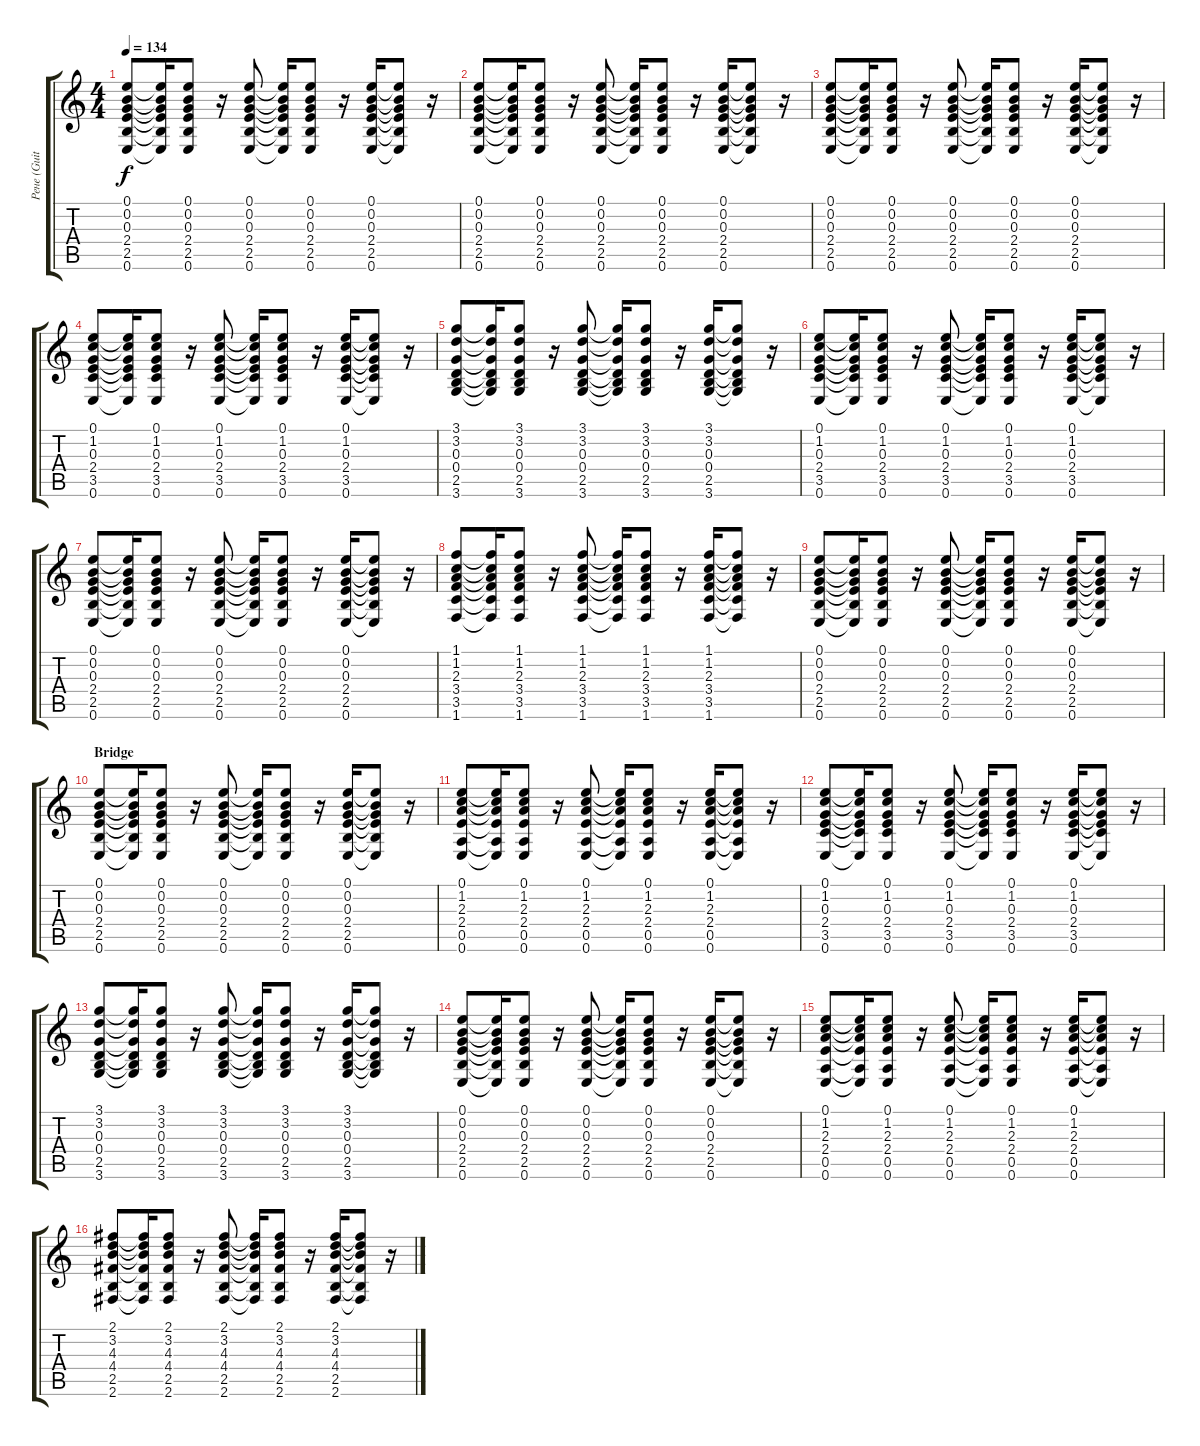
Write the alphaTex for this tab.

\track ("Рене (Guitar 2)" "Рене (Guit") {instrument acousticguitarsteel}
\staff {score tabs}
\tuning (E4 B3 G3 D3 A2 E2) {hide}
\ts (4 4)
\tempo 134
\clef g2
\ks c
(0.1 0.2 0.3 2.4 2.5 0.6).8{dy f} (0.1{t} 0.2{t} 0.3{t} 2.4{t} 2.5{t} 0.6{t}).16 (0.1 0.2 0.3 2.4 2.5 0.6).8 r.16 (0.1 0.2 0.3 2.4 2.5 0.6).8 (0.1{t} 0.2{t} 0.3{t} 2.4{t} 2.5{t} 0.6{t}).16 (0.1 0.2 0.3 2.4 2.5 0.6).8 r.16 (0.1 0.2 0.3 2.4 2.5 0.6).16 (0.1{t} 0.2{t} 0.3{t} 2.4{t} 2.5{t} 0.6{t}).8 r.16 |
(0.1 0.2 0.3 2.4 2.5 0.6).8 (0.1{t} 0.2{t} 0.3{t} 2.4{t} 2.5{t} 0.6{t}).16 (0.1 0.2 0.3 2.4 2.5 0.6).8 r.16 (0.1 0.2 0.3 2.4 2.5 0.6).8 (0.1{t} 0.2{t} 0.3{t} 2.4{t} 2.5{t} 0.6{t}).16 (0.1 0.2 0.3 2.4 2.5 0.6).8 r.16 (0.1 0.2 0.3 2.4 2.5 0.6).16 (0.1{t} 0.2{t} 0.3{t} 2.4{t} 2.5{t} 0.6{t}).8 r.16 |
(0.1 0.2 0.3 2.4 2.5 0.6).8 (0.1{t} 0.2{t} 0.3{t} 2.4{t} 2.5{t} 0.6{t}).16 (0.1 0.2 0.3 2.4 2.5 0.6).8 r.16 (0.1 0.2 0.3 2.4 2.5 0.6).8 (0.1{t} 0.2{t} 0.3{t} 2.4{t} 2.5{t} 0.6{t}).16 (0.1 0.2 0.3 2.4 2.5 0.6).8 r.16 (0.1 0.2 0.3 2.4 2.5 0.6).16 (0.1{t} 0.2{t} 0.3{t} 2.4{t} 2.5{t} 0.6{t}).8 r.16 |
(0.1 1.2 0.3 2.4 3.5 0.6).8 (0.1{t} 1.2{t} 0.3{t} 2.4{t} 3.5{t} 0.6{t}).16 (0.1 1.2 0.3 2.4 3.5 0.6).8 r.16 (0.1 1.2 0.3 2.4 3.5 0.6).8 (0.1{t} 1.2{t} 0.3{t} 2.4{t} 3.5{t} 0.6{t}).16 (0.1 1.2 0.3 2.4 3.5 0.6).8 r.16 (0.1 1.2 0.3 2.4 3.5 0.6).16 (0.1{t} 1.2{t} 0.3{t} 2.4{t} 3.5{t} 0.6{t}).8 r.16 |
(3.1 3.2 0.3 0.4 2.5 3.6).8 (3.1{t} 3.2{t} 0.3{t} 0.4{t} 2.5{t} 3.6{t}).16 (3.1 3.2 0.3 0.4 2.5 3.6).8 r.16 (3.1 3.2 0.3 0.4 2.5 3.6).8 (3.1{t} 3.2{t} 0.3{t} 0.4{t} 2.5{t} 3.6{t}).16 (3.1 3.2 0.3 0.4 2.5 3.6).8 r.16 (3.1 3.2 0.3 0.4 2.5 3.6).16 (3.1{t} 3.2{t} 0.3{t} 0.4{t} 2.5{t} 3.6{t}).8 r.16 |
(0.1 1.2 0.3 2.4 3.5 0.6).8 (0.1{t} 1.2{t} 0.3{t} 2.4{t} 3.5{t} 0.6{t}).16 (0.1 1.2 0.3 2.4 3.5 0.6).8 r.16 (0.1 1.2 0.3 2.4 3.5 0.6).8 (0.1{t} 1.2{t} 0.3{t} 2.4{t} 3.5{t} 0.6{t}).16 (0.1 1.2 0.3 2.4 3.5 0.6).8 r.16 (0.1 1.2 0.3 2.4 3.5 0.6).16 (0.1{t} 1.2{t} 0.3{t} 2.4{t} 3.5{t} 0.6{t}).8 r.16 |
(0.1 0.2 0.3 2.4 2.5 0.6).8 (0.1{t} 0.2{t} 0.3{t} 2.4{t} 2.5{t} 0.6{t}).16 (0.1 0.2 0.3 2.4 2.5 0.6).8 r.16 (0.1 0.2 0.3 2.4 2.5 0.6).8 (0.1{t} 0.2{t} 0.3{t} 2.4{t} 2.5{t} 0.6{t}).16 (0.1 0.2 0.3 2.4 2.5 0.6).8 r.16 (0.1 0.2 0.3 2.4 2.5 0.6).16 (0.1{t} 0.2{t} 0.3{t} 2.4{t} 2.5{t} 0.6{t}).8 r.16 |
(1.1 1.2 2.3 3.4 3.5 1.6).8 (1.1{t} 1.2{t} 2.3{t} 3.4{t} 3.5{t} 1.6{t}).16 (1.1 1.2 2.3 3.4 3.5 1.6).8 r.16 (1.1 1.2 2.3 3.4 3.5 1.6).8 (1.1{t} 1.2{t} 2.3{t} 3.4{t} 3.5{t} 1.6{t}).16 (1.1 1.2 2.3 3.4 3.5 1.6).8 r.16 (1.1 1.2 2.3 3.4 3.5 1.6).16 (1.1{t} 1.2{t} 2.3{t} 3.4{t} 3.5{t} 1.6{t}).8 r.16 |
(0.1 0.2 0.3 2.4 2.5 0.6).8 (0.1{t} 0.2{t} 0.3{t} 2.4{t} 2.5{t} 0.6{t}).16 (0.1 0.2 0.3 2.4 2.5 0.6).8 r.16 (0.1 0.2 0.3 2.4 2.5 0.6).8 (0.1{t} 0.2{t} 0.3{t} 2.4{t} 2.5{t} 0.6{t}).16 (0.1 0.2 0.3 2.4 2.5 0.6).8 r.16 (0.1 0.2 0.3 2.4 2.5 0.6).16 (0.1{t} 0.2{t} 0.3{t} 2.4{t} 2.5{t} 0.6{t}).8 r.16 |
\section ("" "Bridge")
(0.1 0.2 0.3 2.4 2.5 0.6).8 (0.1{t} 0.2{t} 0.3{t} 2.4{t} 2.5{t} 0.6{t}).16 (0.1 0.2 0.3 2.4 2.5 0.6).8 r.16 (0.1 0.2 0.3 2.4 2.5 0.6).8 (0.1{t} 0.2{t} 0.3{t} 2.4{t} 2.5{t} 0.6{t}).16 (0.1 0.2 0.3 2.4 2.5 0.6).8 r.16 (0.1 0.2 0.3 2.4 2.5 0.6).16 (0.1{t} 0.2{t} 0.3{t} 2.4{t} 2.5{t} 0.6{t}).8 r.16 |
(0.1 1.2 2.3 2.4 0.5 0.6).8 (0.1{t} 1.2{t} 2.3{t} 2.4{t} 0.5{t} 0.6{t}).16 (0.1 1.2 2.3 2.4 0.5 0.6).8 r.16 (0.1 1.2 2.3 2.4 0.5 0.6).8 (0.1{t} 1.2{t} 2.3{t} 2.4{t} 0.5{t} 0.6{t}).16 (0.1 1.2 2.3 2.4 0.5 0.6).8 r.16 (0.1 1.2 2.3 2.4 0.5 0.6).16 (0.1{t} 1.2{t} 2.3{t} 2.4{t} 0.5{t} 0.6{t}).8 r.16 |
(0.1 1.2 0.3 2.4 3.5 0.6).8 (0.1{t} 1.2{t} 0.3{t} 2.4{t} 3.5{t} 0.6{t}).16 (0.1 1.2 0.3 2.4 3.5 0.6).8 r.16 (0.1 1.2 0.3 2.4 3.5 0.6).8 (0.1{t} 1.2{t} 0.3{t} 2.4{t} 3.5{t} 0.6{t}).16 (0.1 1.2 0.3 2.4 3.5 0.6).8 r.16 (0.1 1.2 0.3 2.4 3.5 0.6).16 (0.1{t} 1.2{t} 0.3{t} 2.4{t} 3.5{t} 0.6{t}).8 r.16 |
(3.1 3.2 0.3 0.4 2.5 3.6).8 (3.1{t} 3.2{t} 0.3{t} 0.4{t} 2.5{t} 3.6{t}).16 (3.1 3.2 0.3 0.4 2.5 3.6).8 r.16 (3.1 3.2 0.3 0.4 2.5 3.6).8 (3.1{t} 3.2{t} 0.3{t} 0.4{t} 2.5{t} 3.6{t}).16 (3.1 3.2 0.3 0.4 2.5 3.6).8 r.16 (3.1 3.2 0.3 0.4 2.5 3.6).16 (3.1{t} 3.2{t} 0.3{t} 0.4{t} 2.5{t} 3.6{t}).8 r.16 |
(0.1 0.2 0.3 2.4 2.5 0.6).8 (0.1{t} 0.2{t} 0.3{t} 2.4{t} 2.5{t} 0.6{t}).16 (0.1 0.2 0.3 2.4 2.5 0.6).8 r.16 (0.1 0.2 0.3 2.4 2.5 0.6).8 (0.1{t} 0.2{t} 0.3{t} 2.4{t} 2.5{t} 0.6{t}).16 (0.1 0.2 0.3 2.4 2.5 0.6).8 r.16 (0.1 0.2 0.3 2.4 2.5 0.6).16 (0.1{t} 0.2{t} 0.3{t} 2.4{t} 2.5{t} 0.6{t}).8 r.16 |
(0.1 1.2 2.3 2.4 0.5 0.6).8 (0.1{t} 1.2{t} 2.3{t} 2.4{t} 0.5{t} 0.6{t}).16 (0.1 1.2 2.3 2.4 0.5 0.6).8 r.16 (0.1 1.2 2.3 2.4 0.5 0.6).8 (0.1{t} 1.2{t} 2.3{t} 2.4{t} 0.5{t} 0.6{t}).16 (0.1 1.2 2.3 2.4 0.5 0.6).8 r.16 (0.1 1.2 2.3 2.4 0.5 0.6).16 (0.1{t} 1.2{t} 2.3{t} 2.4{t} 0.5{t} 0.6{t}).8 r.16 |
(2.1 3.2 4.3 4.4 2.5 2.6).8 (2.1{t} 3.2{t} 4.3{t} 4.4{t} 2.5{t} 2.6{t}).16 (2.1 3.2 4.3 4.4 2.5 2.6).8 r.16 (2.1 3.2 4.3 4.4 2.5 2.6).8 (2.1{t} 3.2{t} 4.3{t} 4.4{t} 2.5{t} 2.6{t}).16 (2.1 3.2 4.3 4.4 2.5 2.6).8 r.16 (2.1 3.2 4.3 4.4 2.5 2.6).16 (2.1{t} 3.2{t} 4.3{t} 4.4{t} 2.5{t} 2.6{t}).8 r.16
